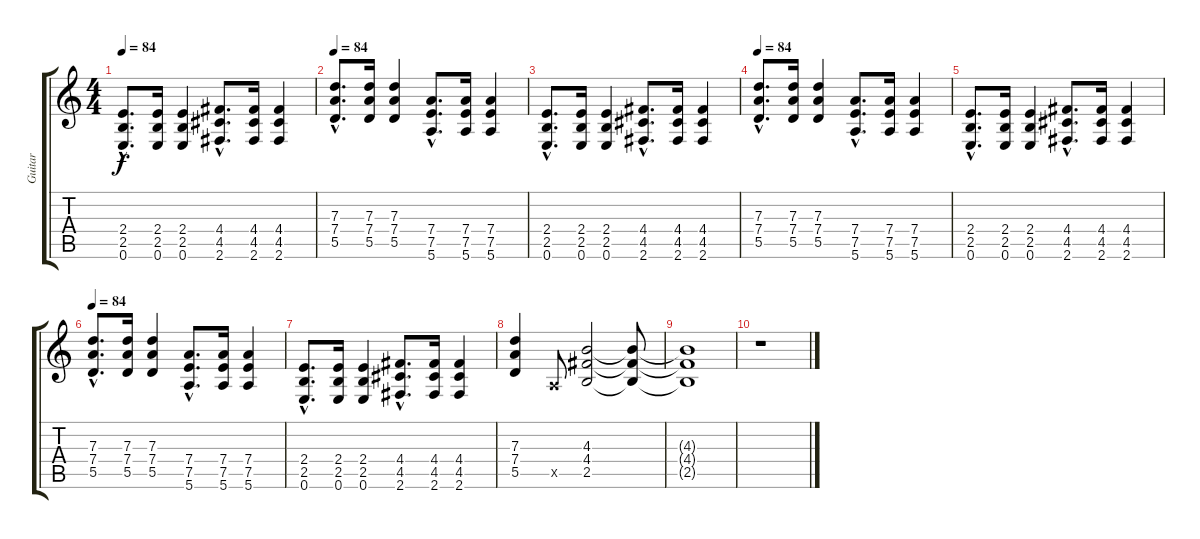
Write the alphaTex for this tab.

\track ("Guitar" "Guitar") {instrument overdrivenguitar}
\staff {score tabs}
\tuning (E4 B3 G3 D3 A2 E2) {hide}
\ts (4 4)
\tempo 84
\clef g2
\ks c
(2.4{hac} 2.5{hac} 0.6{hac}).8{d dy f} (2.4 2.5 0.6).16 (2.4 2.5 0.6).4 (4.4{hac} 4.5{hac} 2.6{hac}).8{d} (4.4 4.5 2.6).16 (4.4 4.5 2.6).4 |
\tempo 84
(7.3{hac} 7.4{hac} 5.5{hac}).8{d} (7.3 7.4 5.5).16 (7.3 7.4 5.5).4 (7.4{hac} 7.5{hac} 5.6{hac}).8{d} (7.4 7.5 5.6).16 (7.4 7.5 5.6).4 |
(2.4{hac} 2.5{hac} 0.6{hac}).8{d} (2.4 2.5 0.6).16 (2.4 2.5 0.6).4 (4.4{hac} 4.5{hac} 2.6{hac}).8{d} (4.4 4.5 2.6).16 (4.4 4.5 2.6).4 |
\tempo 84
(7.3{hac} 7.4{hac} 5.5{hac}).8{d} (7.3 7.4 5.5).16 (7.3 7.4 5.5).4 (7.4{hac} 7.5{hac} 5.6{hac}).8{d} (7.4 7.5 5.6).16 (7.4 7.5 5.6).4 |
(2.4{hac} 2.5{hac} 0.6{hac}).8{d} (2.4 2.5 0.6).16 (2.4 2.5 0.6).4 (4.4{hac} 4.5{hac} 2.6{hac}).8{d} (4.4 4.5 2.6).16 (4.4 4.5 2.6).4 |
\tempo 84
(7.3{hac} 7.4{hac} 5.5{hac}).8{d} (7.3 7.4 5.5).16 (7.3 7.4 5.5).4 (7.4{hac} 7.5{hac} 5.6{hac}).8{d} (7.4 7.5 5.6).16 (7.4 7.5 5.6).4 |
(2.4{hac} 2.5{hac} 0.6{hac}).8{d} (2.4 2.5 0.6).16 (2.4 2.5 0.6).4 (4.4{hac} 4.5{hac} 2.6{hac}).8{d} (4.4 4.5 2.6).16 (4.4 4.5 2.6).4 |
(7.3 7.4 5.5).4 0.5{x}.8 (4.3 4.4 2.5).2 (4.3{t} 4.4{t} 2.5{t}).8 |
(4.3{t} 4.4{t} 2.5{t}).1 |
r.1
